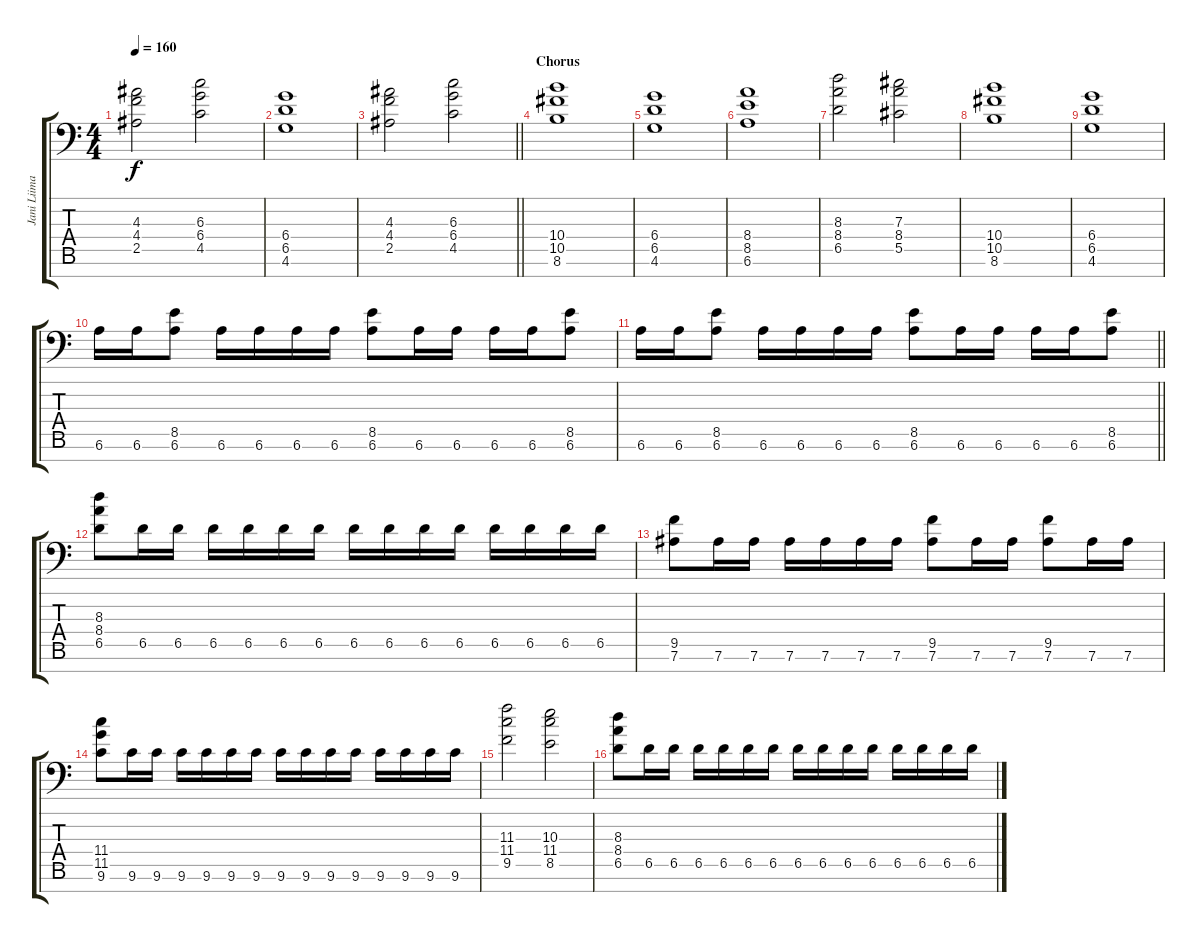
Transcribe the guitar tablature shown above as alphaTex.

\track ("Jani Liimatainen" "Jani Liima") {instrument overdrivenguitar}
\staff {score tabs}
\tuning (Eb4 Bb3 Gb3 Db3 Ab2 Eb2 Bb1) {hide}
\ts (4 4)
\tempo 160
\clef f4
\ks c
(4.3 4.4 2.5).2{dy f} (6.3 6.4 4.5).2 |
(6.4 6.5 4.6).1 |
\barLineRight lightlight
(4.3 4.4 2.5).2 (6.3 6.4 4.5).2 |
\section ("" "Chorus")
(10.4 10.5 8.6).1{volume 16} |
(6.4 6.5 4.6).1 |
(8.4 8.5 6.6).1 |
(8.3 8.4 6.5).2 (7.3 8.4 5.5).2 |
(10.4 10.5 8.6).1 |
(6.4 6.5 4.6).1 |
6.6.16 6.6.16 (8.5 6.6).8 6.6.16 6.6.16 6.6.16 6.6.16 (8.5 6.6).8 6.6.16 6.6.16 6.6.16 6.6.16 (8.5 6.6).8 |
\barLineRight lightlight
6.6.16 6.6.16 (8.5 6.6).8 6.6.16 6.6.16 6.6.16 6.6.16 (8.5 6.6).8 6.6.16 6.6.16 6.6.16 6.6.16 (8.5 6.6).8 |
(8.3 8.4 6.5).8 6.5.16 6.5.16 6.5.16 6.5.16 6.5.16 6.5.16 6.5.16 6.5.16 6.5.16 6.5.16 6.5.16 6.5.16 6.5.16 6.5.16 |
(9.5 7.6).8 7.6.16 7.6.16 7.6.16 7.6.16 7.6.16 7.6.16 (9.5 7.6).8 7.6.16 7.6.16 (9.5 7.6).8 7.6.16 7.6.16 |
(11.4 11.5 9.6).8 9.6.16 9.6.16 9.6.16 9.6.16 9.6.16 9.6.16 9.6.16 9.6.16 9.6.16 9.6.16 9.6.16 9.6.16 9.6.16 9.6.16 |
(11.3 11.4 9.5).2 (10.3 11.4 8.5).2 |
(8.3 8.4 6.5).8 6.5.16 6.5.16 6.5.16 6.5.16 6.5.16 6.5.16 6.5.16 6.5.16 6.5.16 6.5.16 6.5.16 6.5.16 6.5.16 6.5.16
